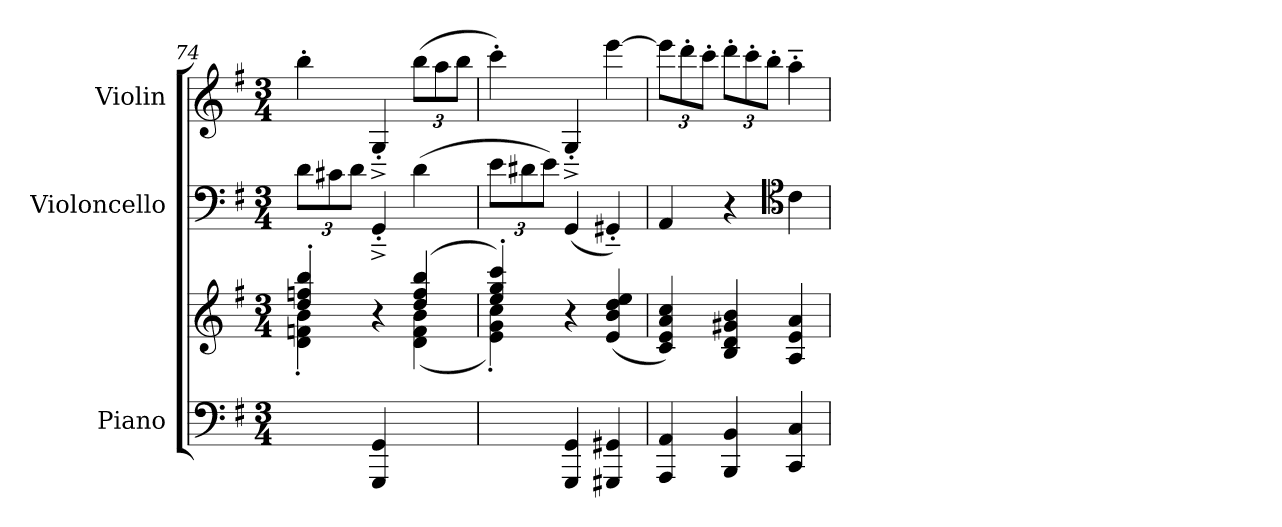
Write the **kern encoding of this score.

**kern	**kern	**kern	**kern
*part3	*part3	*part2	*part1
*staff4	*staff3	*staff2	*staff1
*I"Piano	*	*I"Violoncello	*I"Violin
*I'Pno.	*	*I'Vc.	*I'Vln.
*clefF4	*clefG2	*clefF4	*clefG2
*k[f#]	*k[f#]	*k[f#]	*k[f#]
*M3/4	*M3/4	*M3/4	*M3/4
=74	=74	=74	=74
*	*^	*	*
*	*	*	*Xbrackettup	*
4ryy	4dd/'> 4ffn/'> 4bb/'>	4d\'< 4fn\'< 4b\'<	12d\L	4bb'\
.	.	.	12c#X\	.
.	.	.	12d\J	.
4GGG/ 4GG/	4r	4ryy	4GG'~^/	4G'~^/
*	*	*	*	*Xbrackettup
4ryy	(>4dd/ 4ff/ 4bb/	(<4d\ 4f\ 4b\	(4d\	(12bb\L
.	.	.	.	12aa\
.	.	.	.	12bb\J
=75	=75	=75	=75	=75
4ryy	4ee/'> 4gg/'> 4ccc/'>)	4e\'< 4g\'< 4cc\'<)	12e\L	4ccc'\)
.	.	.	12d#X\	.
.	.	.	12e\J)	.
4GGG/ 4GG/	4r	2ryy	(4GG/	4G'~^/
4GGG#X/ 4GG#X/	(4e/ 4b/ 4dd/ 4ee/	.	4GG#X'~/)	[4eee\
*	*v	*v	*	*
!!LO:PB:g=z
=76	=76	=76	=76
4AAA/ 4AA/	4c/ 4e/ 4a/ 4cc/)	4AA/	12eee\L]
.	.	.	12ddd'\
.	.	.	12ccc'\J
4BBB/ 4BB/	4B/ 4d/ 4g#X/ 4b/	4r	12ddd'\L
.	.	.	12ccc'\
.	.	.	12bb'\J
*	*	*clefC4	*
4CC/ 4C/	4A/ 4e/ 4a/	4c\	4aa'~\
=	=	=	=
*-	*-	*-	*-
